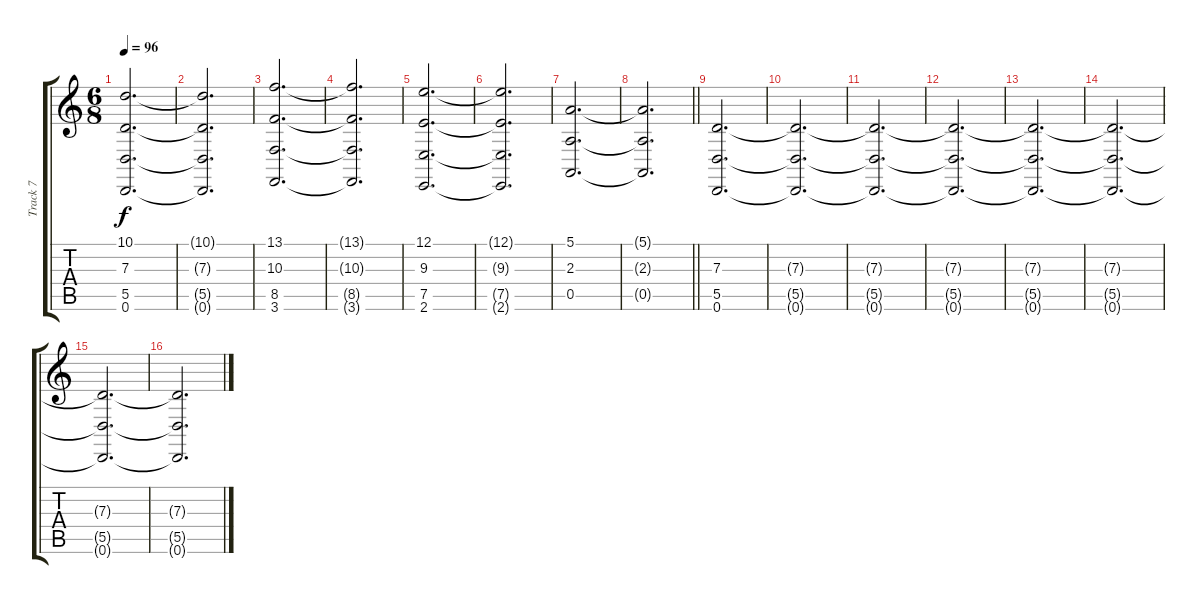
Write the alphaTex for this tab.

\track ("Track 7" "Track 7") {instrument stringensemble1}
\staff {score tabs}
\tuning (E4 B3 G3 D3 A2 D2) {hide}
\ts (6 8)
\tempo 96
\clef g2
\ks c
(10.1 7.3 5.5 0.6).2{d dy f} |
(10.1{t} 7.3{t} 5.5{t} 0.6{t}).2{d} |
(13.1 10.3 8.5 3.6).2{d} |
(13.1{t} 10.3{t} 8.5{t} 3.6{t}).2{d} |
(12.1 9.3 7.5 2.6).2{d} |
(12.1{t} 9.3{t} 7.5{t} 2.6{t}).2{d} |
(5.1 2.3 0.5).2{d} |
\barLineRight lightlight
(5.1{t} 2.3{t} 0.5{t}).2{d} |
(7.3 5.5 0.6).2{d} |
(7.3{t} 5.5{t} 0.6{t}).2{d} |
(7.3{t} 5.5{t} 0.6{t}).2{d} |
(7.3{t} 5.5{t} 0.6{t}).2{d} |
(7.3{t} 5.5{t} 0.6{t}).2{d} |
(7.3{t} 5.5{t} 0.6{t}).2{d} |
(7.3{t} 5.5{t} 0.6{t}).2{d} |
(7.3{t} 5.5{t} 0.6{t}).2{d}
